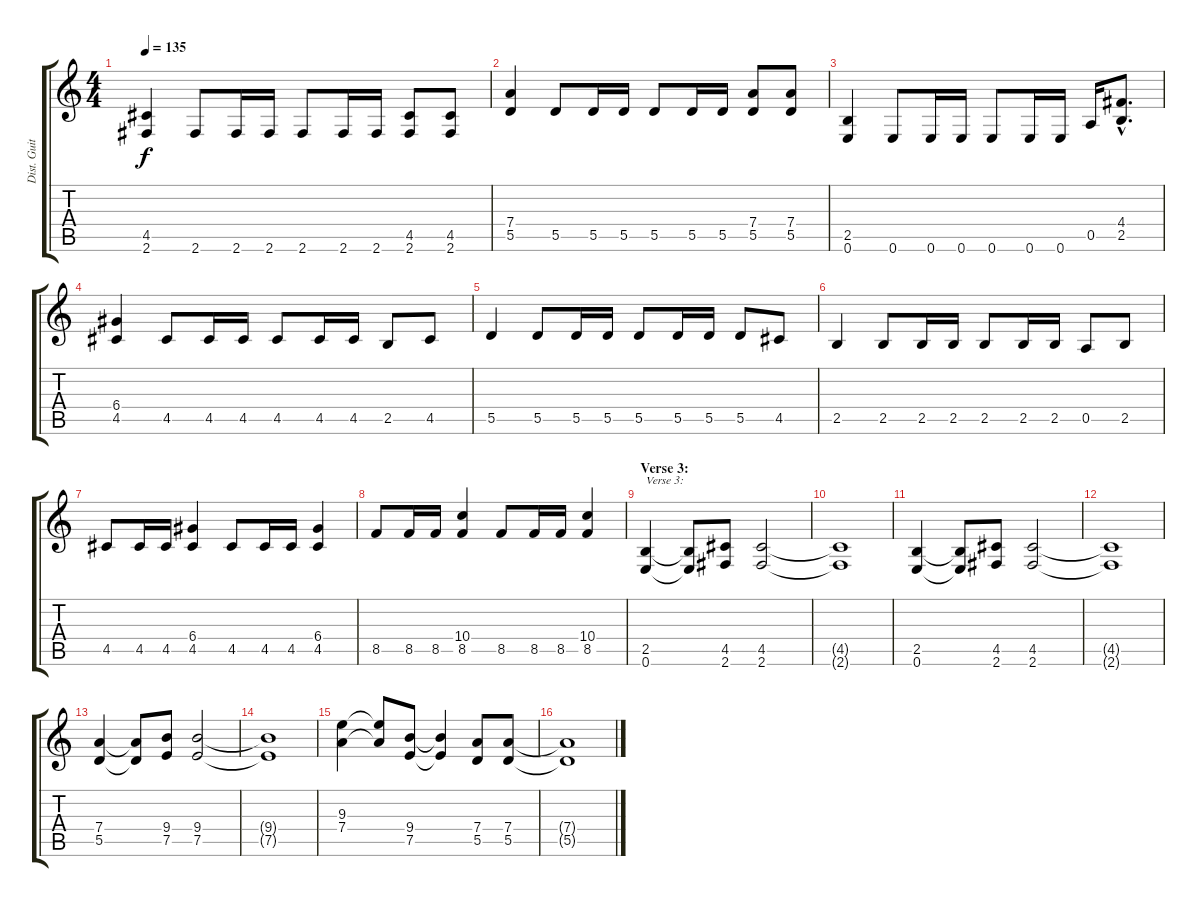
\track ("Dist. Guitar 2" "Dist. Guit") {instrument distortionguitar}
\staff {score tabs}
\tuning (E4 B3 G3 D3 A2 E2) {hide}
\ts (4 4)
\tempo 135
\clef g2
\ks c
(4.5 2.6).4{dy f} 2.6.8 2.6.16 2.6.16 2.6.8 2.6.16 2.6.16 (4.5 2.6).8 (4.5 2.6).8 |
(7.4 5.5).4 5.5.8 5.5.16 5.5.16 5.5.8 5.5.16 5.5.16 (7.4 5.5).8 (7.4 5.5).8 |
(2.5 0.6).4 0.6.8 0.6.16 0.6.16 0.6.8 0.6.16 0.6.16 0.5.16 (4.4{hac} 2.5{hac}).8{d} |
(6.4 4.5).4 4.5.8 4.5.16 4.5.16 4.5.8 4.5.16 4.5.16 2.5.8 4.5.8 |
5.5.4 5.5.8 5.5.16 5.5.16 5.5.8 5.5.16 5.5.16 5.5.8 4.5.8 |
2.5.4 2.5.8 2.5.16 2.5.16 2.5.8 2.5.16 2.5.16 0.5.8 2.5.8 |
4.5.8 4.5.16 4.5.16 (6.4 4.5).4 4.5.8 4.5.16 4.5.16 (6.4 4.5).4 |
8.5.8 8.5.16 8.5.16 (10.4 8.5).4 8.5.8 8.5.16 8.5.16 (10.4 8.5).4 |
\section ("" "Verse 3:")
(2.5 0.6).4{txt "Verse 3:"} (2.5{t} 0.6{t}).8 (4.5 2.6).8 (4.5 2.6).2 |
(4.5{t} 2.6{t}).1 |
(2.5 0.6).4 (2.5{t} 0.6{t}).8 (4.5 2.6).8 (4.5 2.6).2 |
(4.5{t} 2.6{t}).1 |
(7.4 5.5).4 (7.4{t} 5.5{t}).8 (9.4 7.5).8 (9.4 7.5).2 |
(9.4{t} 7.5{t}).1 |
(9.3 7.4).4 (9.3{t} 7.4{t}).8 (9.4 7.5).8 (9.4{t} 7.5{t}).4 (7.4 5.5).8 (7.4 5.5).8 |
(7.4{t} 5.5{t}).1
